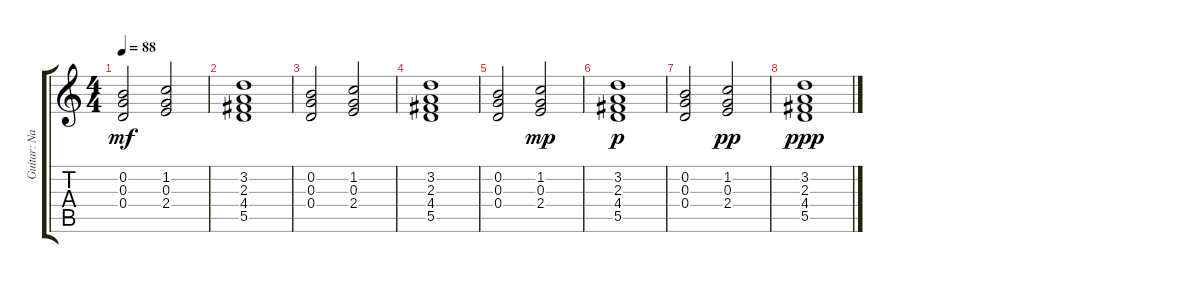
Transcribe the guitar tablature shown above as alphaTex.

\track ("Guitar: Nancy Wilson" "Guitar: Na") {instrument overdrivenguitar}
\staff {score tabs}
\tuning (E4 B3 G3 D3 A2 E2) {hide}
\ts (4 4)
\tempo 88
\clef g2
\ks c
(0.2 0.3 0.4).2{dy mf} (1.2 0.3 2.4).2 |
(3.2 2.3 4.4 5.5).1 |
(0.2 0.3 0.4).2 (1.2 0.3 2.4).2 |
(3.2 2.3 4.4 5.5).1 |
(0.2 0.3 0.4).2 (1.2 0.3 2.4).2{dy mp} |
(3.2 2.3 4.4 5.5).1{dy p} |
(0.2 0.3 0.4).2 (1.2 0.3 2.4).2{dy pp} |
(3.2 2.3 4.4 5.5).1{dy ppp}
